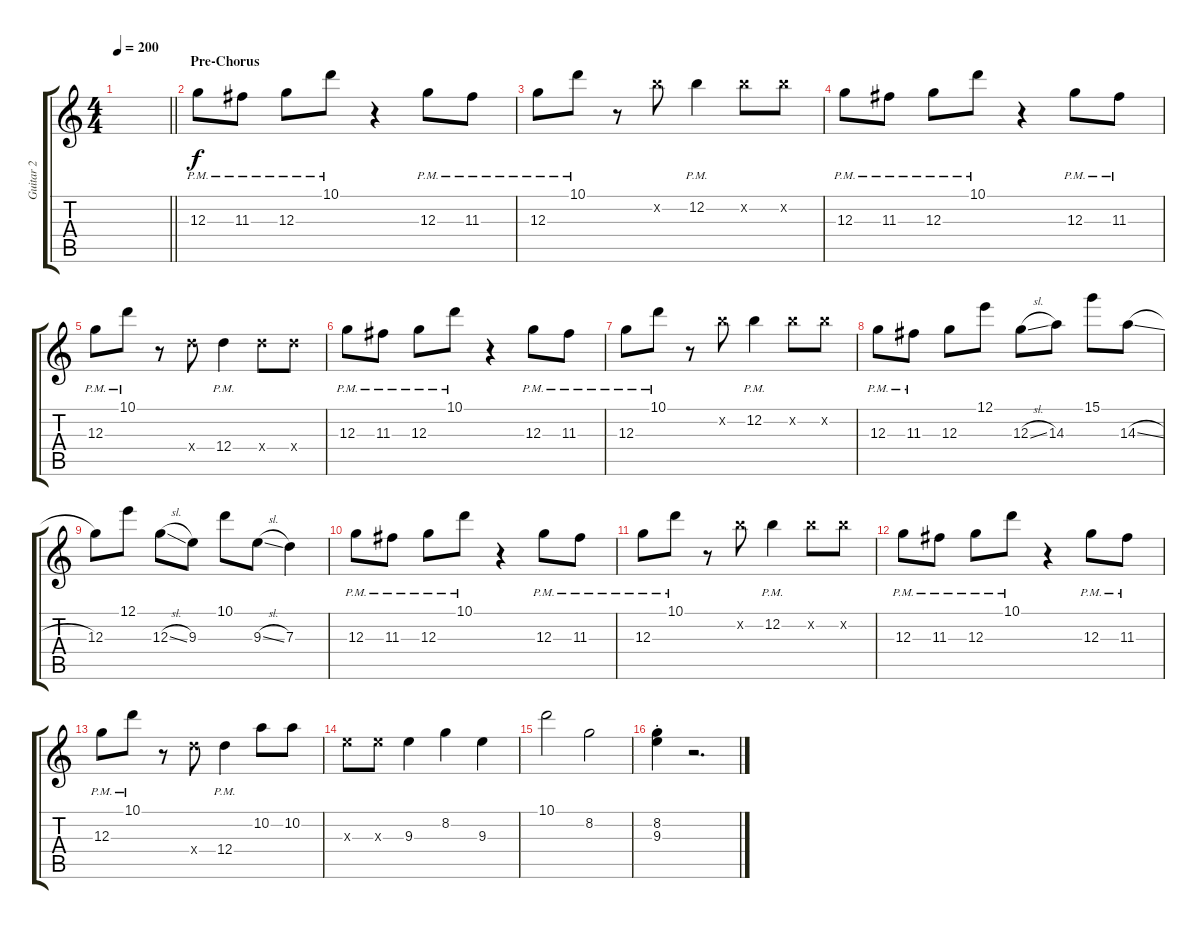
\track ("Guitar 2" "Guitar 2") {instrument overdrivenguitar}
\staff {score tabs}
\tuning (E4 B3 G3 D3 A2 E2) {hide}
\ts (4 4)
\tempo 200
\clef g2
\barLineRight lightlight
\ks c
|
\section ("" "Pre-Chorus")
12.3{pm}.8 11.3{pm}.8 12.3{pm}.8 10.1{pm}.8 r.4 12.3{pm}.8 11.3{pm}.8 |
12.3{pm}.8 10.1{pm}.8 r.8 12.2{x}.8 12.2{pm}.4 12.2{x}.8 12.2{x}.8 |
12.3{pm}.8 11.3{pm}.8 12.3{pm}.8 10.1{pm}.8 r.4 12.3{pm}.8 11.3{pm}.8 |
12.3{pm}.8 10.1{pm}.8 r.8 12.4{x}.8 12.4{pm}.4 12.4{x}.8 12.4{x}.8 |
12.3{pm}.8 11.3{pm}.8 12.3{pm}.8 10.1{pm}.8 r.4 12.3{pm}.8 11.3{pm}.8 |
12.3{pm}.8 10.1{pm}.8 r.8 12.2{x}.8 12.2{pm}.4 12.2{x}.8 12.2{x}.8 |
12.3{pm}.8 11.3{pm}.8 12.3.8 12.1.8 12.3{sl}.8 14.3.8 15.1.8 14.3{sl}.8 |
12.3.8 12.1.8 12.3{sl}.8 9.3.8 10.1.8 9.3{sl}.8 7.3.4 |
12.3{pm}.8 11.3{pm}.8 12.3{pm}.8 10.1{pm}.8 r.4 12.3{pm}.8 11.3{pm}.8 |
12.3{pm}.8 10.1{pm}.8 r.8 12.2{x}.8 12.2{pm}.4 12.2{x}.8 12.2{x}.8 |
12.3{pm}.8 11.3{pm}.8 12.3{pm}.8 10.1{pm}.8 r.4 12.3{pm}.8 11.3{pm}.8 |
12.3{pm}.8 10.1{pm}.8 r.8 12.4{x}.8 12.4{pm}.4 10.2.8 10.2.8 |
9.3{x}.8 9.3{x}.8 9.3.4 8.2.4 9.3.4 |
10.1.2 8.2.2 |
(8.2{st} 9.3{st}).4 r.2{d}
